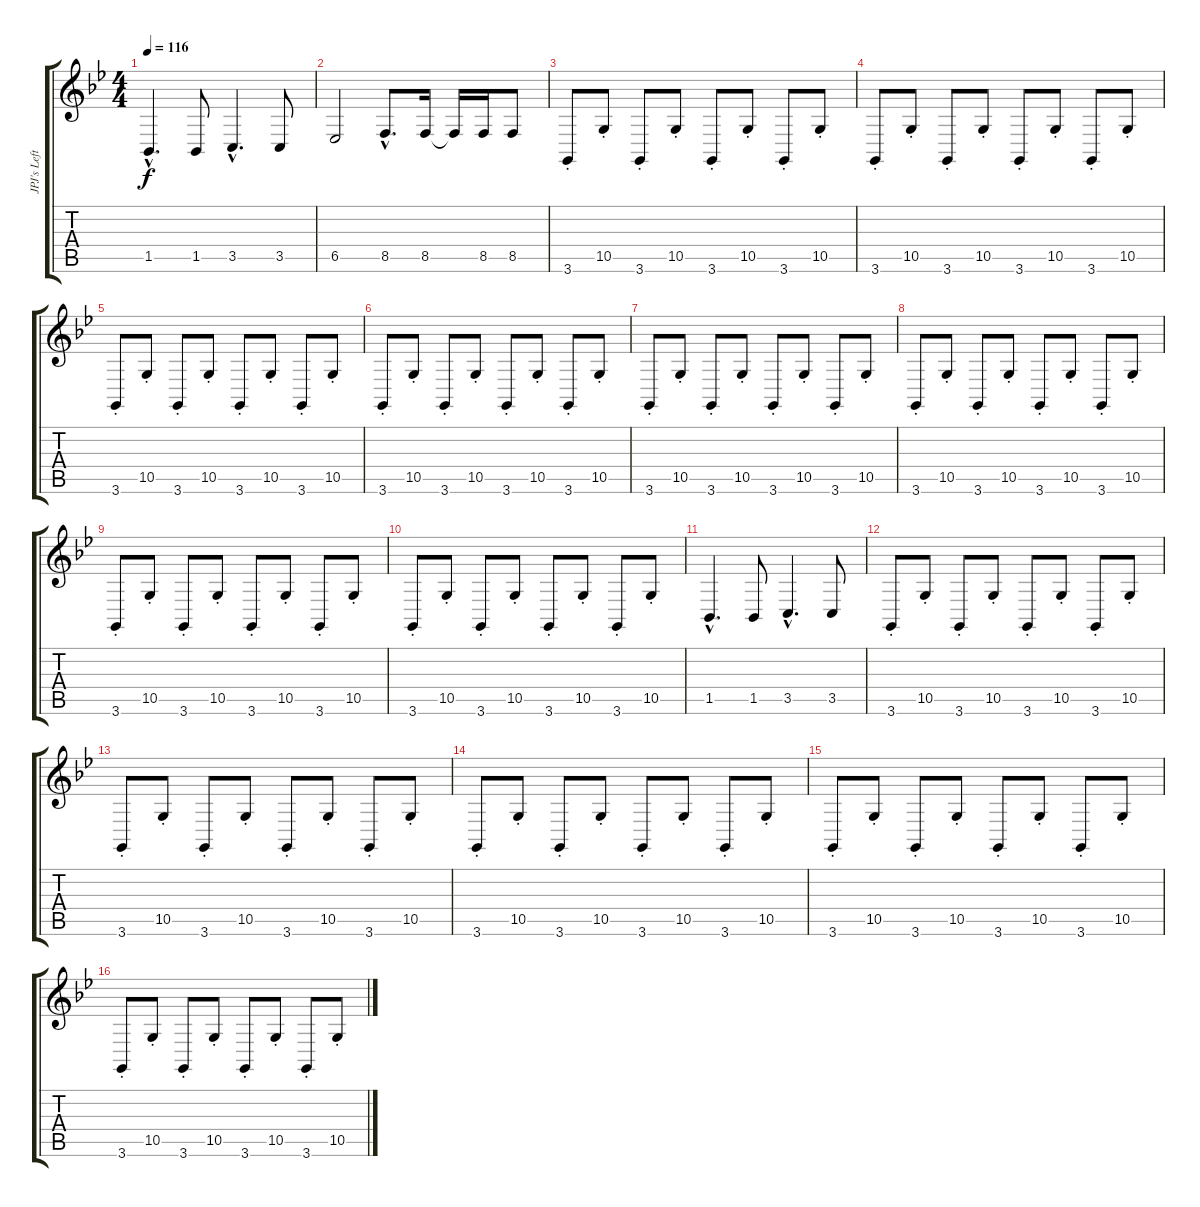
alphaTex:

\track ("JPJ's Left Hand" "JPJ's Left") {instrument clavinet}
\staff {score tabs}
\tuning (E4 B3 G3 D3 A2 E2) {hide}
\ts (4 4)
\tempo 116
\clef g2
\ks bb
1.5{hac}.4{d dy f} 1.5.8 3.5{hac}.4{d} 3.5.8 |
6.5.2 8.5{hac}.8{d} 8.5.16 8.5{t}.16 8.5.16 8.5.8 |
3.6{st}.8 10.5{st}.8 3.6{st}.8 10.5{st}.8 3.6{st}.8 10.5{st}.8 3.6{st}.8 10.5{st}.8 |
3.6{st}.8 10.5{st}.8 3.6{st}.8 10.5{st}.8 3.6{st}.8 10.5{st}.8 3.6{st}.8 10.5{st}.8 |
3.6{st}.8 10.5{st}.8 3.6{st}.8 10.5{st}.8 3.6{st}.8 10.5{st}.8 3.6{st}.8 10.5{st}.8 |
3.6{st}.8 10.5{st}.8 3.6{st}.8 10.5{st}.8 3.6{st}.8 10.5{st}.8 3.6{st}.8 10.5{st}.8 |
3.6{st}.8 10.5{st}.8 3.6{st}.8 10.5{st}.8 3.6{st}.8 10.5{st}.8 3.6{st}.8 10.5{st}.8 |
3.6{st}.8 10.5{st}.8 3.6{st}.8 10.5{st}.8 3.6{st}.8 10.5{st}.8 3.6{st}.8 10.5{st}.8 |
3.6{st}.8 10.5{st}.8 3.6{st}.8 10.5{st}.8 3.6{st}.8 10.5{st}.8 3.6{st}.8 10.5{st}.8 |
3.6{st}.8 10.5{st}.8 3.6{st}.8 10.5{st}.8 3.6{st}.8 10.5{st}.8 3.6{st}.8 10.5{st}.8 |
1.5{hac}.4{d} 1.5.8 3.5{hac}.4{d} 3.5.8 |
3.6{st}.8 10.5{st}.8 3.6{st}.8 10.5{st}.8 3.6{st}.8 10.5{st}.8 3.6{st}.8 10.5{st}.8 |
3.6{st}.8 10.5{st}.8 3.6{st}.8 10.5{st}.8 3.6{st}.8 10.5{st}.8 3.6{st}.8 10.5{st}.8 |
3.6{st}.8 10.5{st}.8 3.6{st}.8 10.5{st}.8 3.6{st}.8 10.5{st}.8 3.6{st}.8 10.5{st}.8 |
3.6{st}.8 10.5{st}.8 3.6{st}.8 10.5{st}.8 3.6{st}.8 10.5{st}.8 3.6{st}.8 10.5{st}.8 |
3.6{st}.8 10.5{st}.8 3.6{st}.8 10.5{st}.8 3.6{st}.8 10.5{st}.8 3.6{st}.8 10.5{st}.8
